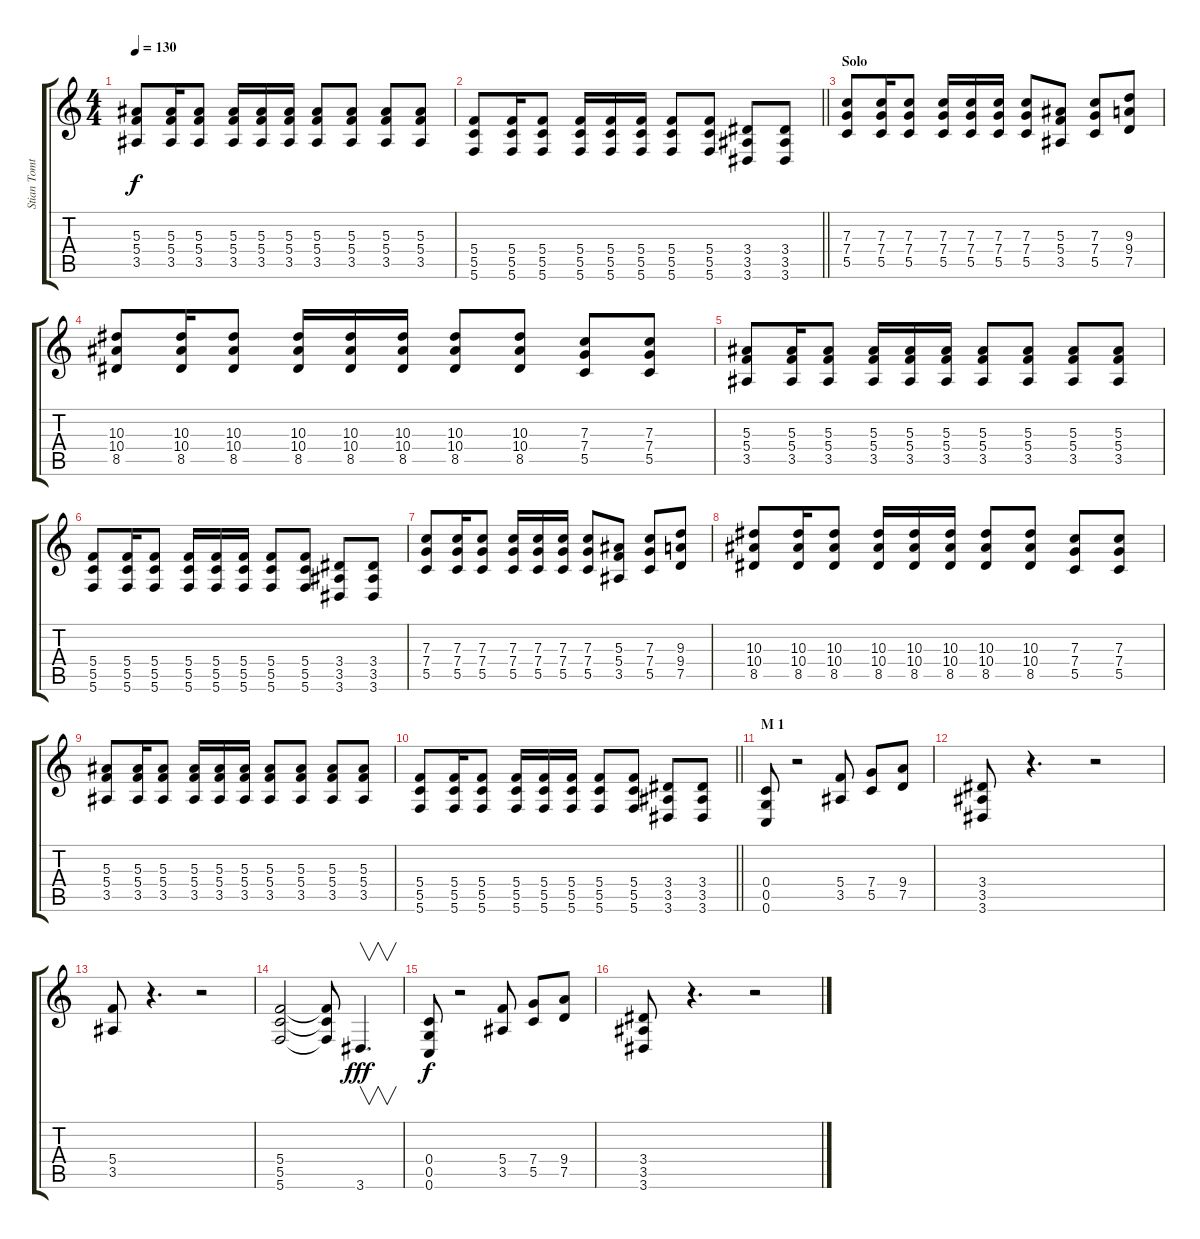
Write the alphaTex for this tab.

\track ("Stian Tomt \"Shagrath\" Thoresen" "Stian Tomt") {instrument distortionguitar}
\staff {score tabs}
\tuning (D4 A3 F3 C3 G2 C2) {hide}
\ts (4 4)
\tempo 130
\clef g2
\ks c
(5.3 5.4 3.5).8{dy f} (5.3 5.4 3.5).16 (5.3 5.4 3.5).8 (5.3 5.4 3.5).16 (5.3 5.4 3.5).16 (5.3 5.4 3.5).16 (5.3 5.4 3.5).8 (5.3 5.4 3.5).8 (5.3 5.4 3.5).8 (5.3 5.4 3.5).8 |
\barLineRight lightlight
(5.4 5.5 5.6).8 (5.4 5.5 5.6).16 (5.4 5.5 5.6).8 (5.4 5.5 5.6).16 (5.4 5.5 5.6).16 (5.4 5.5 5.6).16 (5.4 5.5 5.6).8 (5.4 5.5 5.6).8 (3.4 3.5 3.6).8 (3.4 3.5 3.6).8 |
\section ("" "Solo")
(7.3 7.4 5.5).8 (7.3 7.4 5.5).16 (7.3 7.4 5.5).8 (7.3 7.4 5.5).16 (7.3 7.4 5.5).16 (7.3 7.4 5.5).16 (7.3 7.4 5.5).8 (5.3 5.4 3.5).8 (7.3 7.4 5.5).8 (9.3 9.4 7.5).8 |
(10.3 10.4 8.5).8 (10.3 10.4 8.5).16 (10.3 10.4 8.5).8 (10.3 10.4 8.5).16 (10.3 10.4 8.5).16 (10.3 10.4 8.5).16 (10.3 10.4 8.5).8 (10.3 10.4 8.5).8 (7.3 7.4 5.5).8 (7.3 7.4 5.5).8 |
(5.3 5.4 3.5).8 (5.3 5.4 3.5).16 (5.3 5.4 3.5).8 (5.3 5.4 3.5).16 (5.3 5.4 3.5).16 (5.3 5.4 3.5).16 (5.3 5.4 3.5).8 (5.3 5.4 3.5).8 (5.3 5.4 3.5).8 (5.3 5.4 3.5).8 |
(5.4 5.5 5.6).8 (5.4 5.5 5.6).16 (5.4 5.5 5.6).8 (5.4 5.5 5.6).16 (5.4 5.5 5.6).16 (5.4 5.5 5.6).16 (5.4 5.5 5.6).8 (5.4 5.5 5.6).8 (3.4 3.5 3.6).8 (3.4 3.5 3.6).8 |
(7.3 7.4 5.5).8 (7.3 7.4 5.5).16 (7.3 7.4 5.5).8 (7.3 7.4 5.5).16 (7.3 7.4 5.5).16 (7.3 7.4 5.5).16 (7.3 7.4 5.5).8 (5.3 5.4 3.5).8 (7.3 7.4 5.5).8 (9.3 9.4 7.5).8 |
(10.3 10.4 8.5).8 (10.3 10.4 8.5).16 (10.3 10.4 8.5).8 (10.3 10.4 8.5).16 (10.3 10.4 8.5).16 (10.3 10.4 8.5).16 (10.3 10.4 8.5).8 (10.3 10.4 8.5).8 (7.3 7.4 5.5).8 (7.3 7.4 5.5).8 |
(5.3 5.4 3.5).8 (5.3 5.4 3.5).16 (5.3 5.4 3.5).8 (5.3 5.4 3.5).16 (5.3 5.4 3.5).16 (5.3 5.4 3.5).16 (5.3 5.4 3.5).8 (5.3 5.4 3.5).8 (5.3 5.4 3.5).8 (5.3 5.4 3.5).8 |
\barLineRight lightlight
(5.4 5.5 5.6).8 (5.4 5.5 5.6).16 (5.4 5.5 5.6).8 (5.4 5.5 5.6).16 (5.4 5.5 5.6).16 (5.4 5.5 5.6).16 (5.4 5.5 5.6).8 (5.4 5.5 5.6).8 (3.4 3.5 3.6).8 (3.4 3.5 3.6).8 |
\section ("" "M 1")
(0.4 0.5 0.6).8 r.2 (5.4 3.5).8 (7.4 5.5).8 (9.4 7.5).8 |
(3.4 3.5 3.6).8 r.4{d} r.2 |
(5.4 3.5).8 r.4{d} r.2 |
(5.4 5.5 5.6).2 (5.4{t} 5.5{t} 5.6{t}).8 3.6.4{v d dy fff} |
(0.4 0.5 0.6).8{dy f} r.2 (5.4 3.5).8 (7.4 5.5).8 (9.4 7.5).8 |
(3.4 3.5 3.6).8 r.4{d} r.2
